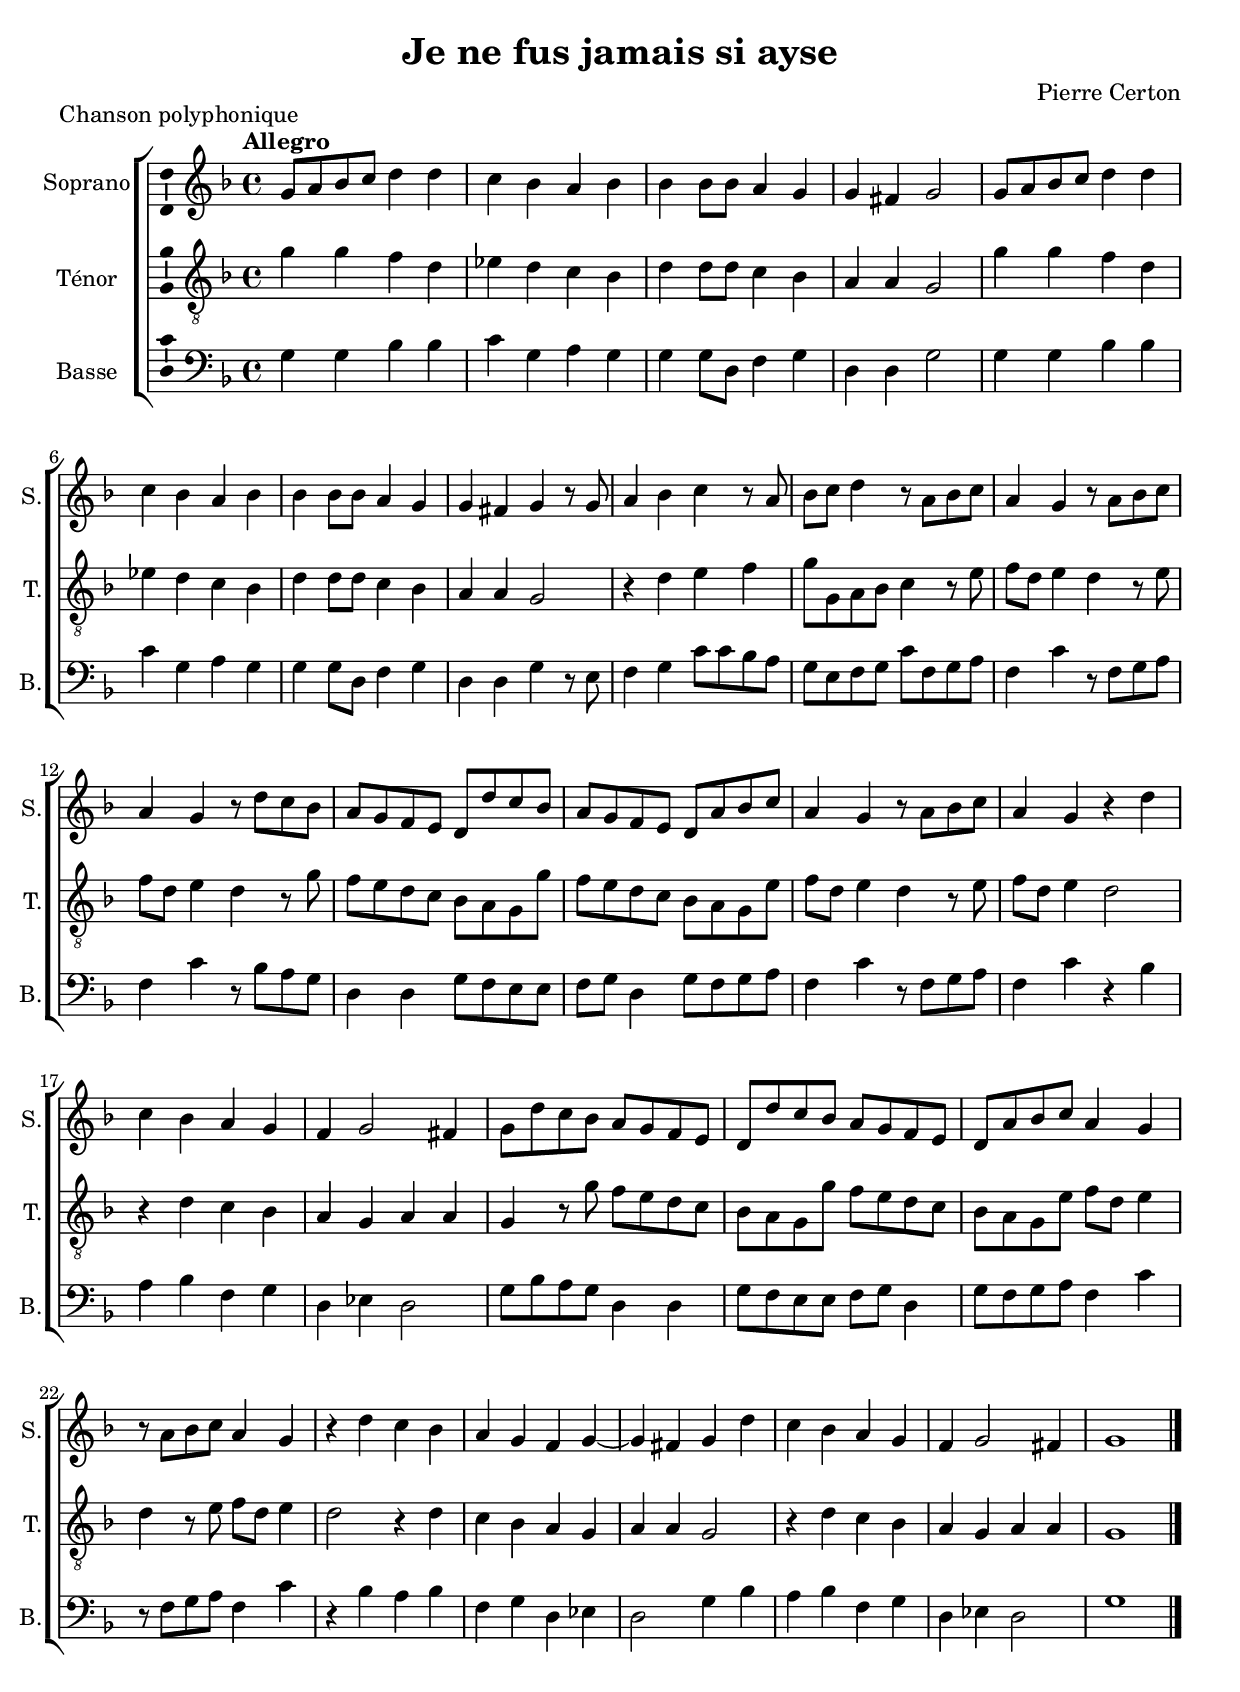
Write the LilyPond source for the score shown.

\version "2.14.2"
\language "italiano"

\paper {
  system-system-spacing #'padding = #5
}

\header {
  composer = "Pierre Certon"
  title = "Je ne fus jamais si ayse"
  piece = "Chanson polyphonique"
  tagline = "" % no footer
}

global = {
  \key fa \major
  \time 4/4
  \tempo "Allegro" 4 = 120
  \set Score.tempoHideNote = ##t % hide tempo marking
}

notesA = {
  sol8 la sib do re4 re
  do4 sib la sib
  sib4 sib8 sib la4 sol
  sol4 fad sol2
  
  sol8 la sib do re4 re
  do4 sib la sib
  sib4 sib8 sib la4 sol
  sol4 fad sol4 r8 sol
  
  la4 sib do r8 la
  sib8 do re4 r8 la sib do
  la4 sol r8 la sib do
  la4 sol r8 re' do sib
  
  la8 sol fa mi
  re8 re' do sib
  la8 sol fa mi re la' sib do
  la4 sol r8 la sib do
  la4 sol r re'
  do4 sib la sol
  fa4 sol2 fad4
  sol8 re' do sib la sol fa mi
  
  re8 re' do sib la sol fa mi
  re8 la' sib do la4 sol
  r8 la sib do la4 sol
  r4 re' do sib
  la4 sol fa sol~
  sol4 fad sol re'
  
  do4 sib la sol
  fa4 sol2 fad4
  sol1
  
  \bar "|."
}

notesB = {
  sol'4 sol fa re
  mib4 re do sib
  re4 re8 re do4 sib
  la4 la sol2
  
  sol'4 sol fa re
  mib4 re do sib
  re4 re8 re do4 sib
  la4 la sol2
  
  r4 re' mi fa
  sol8 sol, la sib do4 r8 mi
  fa8 re mi4 re r8 mi
  fa8 re mi4 re r8 sol
  
  fa8 mi re do
  sib8 la sol sol'
  fa8 mi re do sib la sol mi'
  fa8 re mi4 re r8 mi
  fa8 re mi4 re2
  r4 re do sib
  la4 sol la la
  
  sol4 r8 sol' fa mi re do
  sib8 la sol sol' fa mi re do
  sib8 la sol mi' fa re mi4
  re4 r8 mi fa re mi4
  re2 r4 re
  do4 sib la sol
  la4 la sol2
  
  r4 re' do sib
  la4 sol la la
  sol1
}

notesC = {
  sol4 sol sib sib
  do4 sol la sol
  sol4 sol8 re fa4 sol
  re4 re sol2
  
  sol4 sol sib sib
  do4 sol la sol
  sol4 sol8 re fa4 sol
  re4 re sol4 r8 mi

  fa4 sol do8 do sib la
  sol8 mi fa sol do fa, sol la
  fa4 do' r8 fa, sol la
  fa4 do' r8 sib la sol
  
  re4 re
  sol8 fa mi mi
  fa8 sol re4 sol8 fa sol la
  fa4 do' r8 fa, sol la
  fa4 do' r sib
  la4 sib fa sol
  re4 mib re2
  sol8 sib la sol re4 re
  
  sol8 fa mi mi
  fa8 sol re4 sol8 fa sol la
  fa4 do' r8 fa, sol la
  fa4 do' r sib
  la4 sib fa sol
  re4 mib re2
  
  sol4 sib
  la4 sib fa sol
  re4 mib re2
  sol1
}

lyricsA = \lyricmode {

}

lyricsB = \lyricmode {

}

lyricsC = \lyricmode {

}

\score {
  \new ChoirStaff <<
    \new Staff <<
      \set Staff.midiInstrument = #"choir aahs"
      \new Voice = "Soprano" <<
        \global
        \set Staff.instrumentName = #"Soprano"
        \set Staff.shortInstrumentName = #"S."
        \relative do'' {
          \clef treble
          \notesA
        }
        \addlyrics {
          \lyricsA
        }
      >>
    >>
    \new Staff <<
      \set Staff.midiInstrument = #"choir aahs"
      \new Voice = "Ténor" <<
        \global
        \set Staff.instrumentName = #"Ténor"
        \set Staff.shortInstrumentName = #"T."
        \relative do' {
          \clef "G_8"
          \notesB
        }
        \addlyrics {
          \lyricsB
        }
      >>
    >>
    \new Staff <<
      \set Staff.midiInstrument = #"choir aahs"
      \new Voice = "Basse" <<
        \global
        \set Staff.instrumentName = #"Basse"
        \set Staff.shortInstrumentName = #"B."
        \relative do' {
          \clef bass
          \notesC
        }
        \addlyrics {
          \lyricsC
        }
      >>
    >>
  >>

  \midi { }

  \layout {
    \context {
        \Voice
        \consists Ambitus_engraver % display ambitus
    }
  }
}